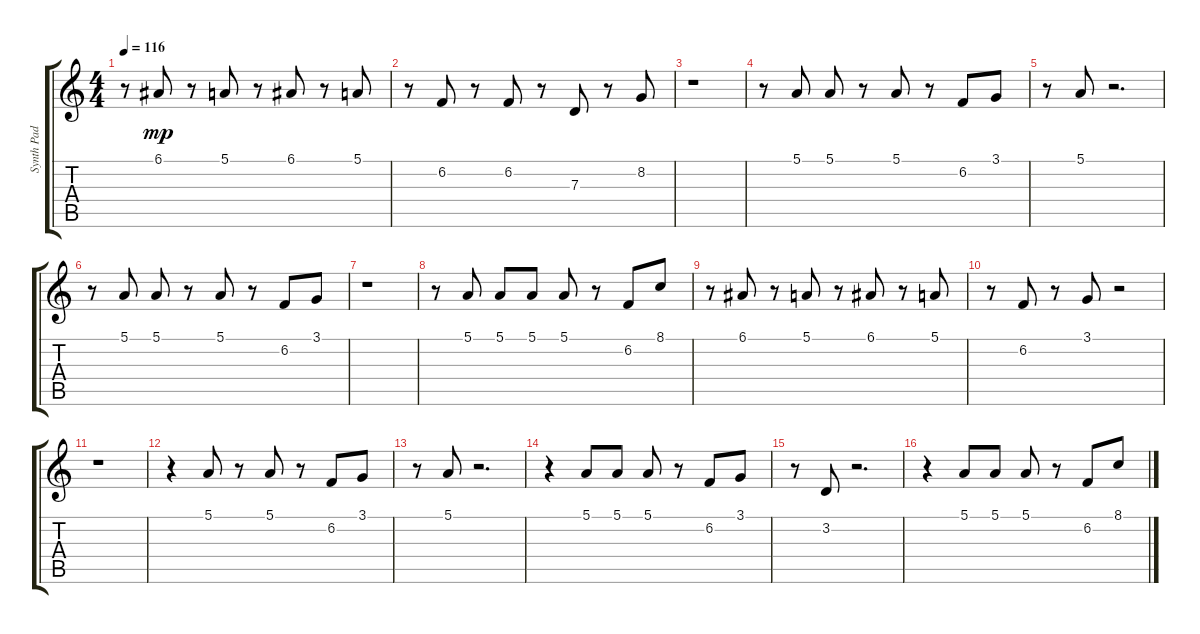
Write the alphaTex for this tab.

\track ("Synth Pad (Choir)   " "Synth Pad ") {instrument pad4choir}
\staff {score tabs}
\tuning (E4 B3 G3 D3 A2 E2) {hide}
\ts (4 4)
\tempo 116
\clef g2
\ks c
r.8{dy mp} 6.1.8 r.8 5.1.8 r.8 6.1.8 r.8 5.1.8 |
r.8 6.2.8 r.8 6.2.8 r.8 7.3.8 r.8 8.2.8 |
r.1 |
r.8 5.1.8 5.1.8 r.8 5.1.8 r.8 6.2.8 3.1.8 |
r.8 5.1.8 r.2{d} |
r.8 5.1.8 5.1.8 r.8 5.1.8 r.8 6.2.8 3.1.8 |
r.1 |
r.8 5.1.8 5.1.8 5.1.8 5.1.8 r.8 6.2.8 8.1.8 |
r.8 6.1.8 r.8 5.1.8 r.8 6.1.8 r.8 5.1.8 |
r.8 6.2.8 r.8 3.1.8 r.2 |
r.1 |
r.4 5.1.8{volume 16} r.8 5.1.8 r.8 6.2.8 3.1.8 |
r.8 5.1.8 r.2{d} |
r.4 5.1.8 5.1.8 5.1.8 r.8 6.2.8 3.1.8 |
r.8 3.2.8 r.2{d} |
r.4 5.1.8{volume 14} 5.1.8 5.1.8{volume 14} r.8 6.2.8{volume 13} 8.1.8
